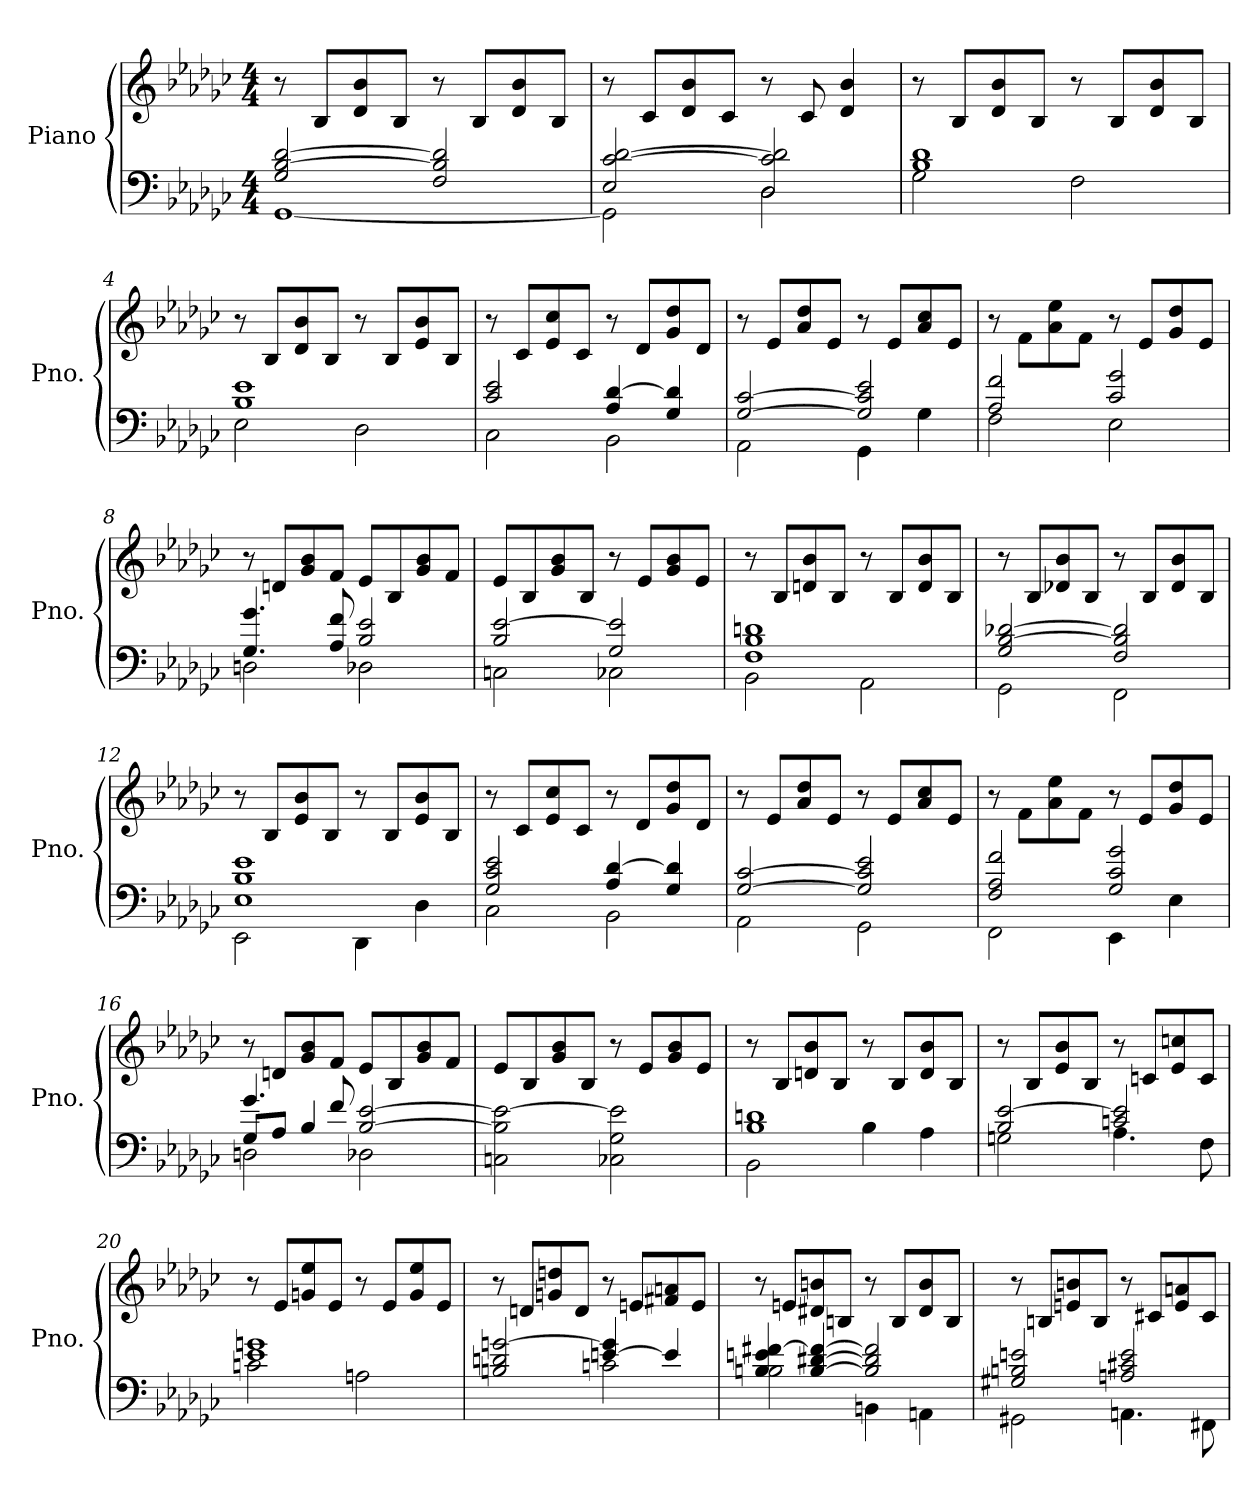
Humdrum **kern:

**kern	**kern
*part1	*part1
*staff2	*staff1
*I"Piano	*
*I'Pno.	*
*clefF4	*clefG2
*k[b-e-a-d-g-c-]	*k[b-e-a-d-g-c-]
*M4/4	*M4/4
*MM72	*MM72
=1	=1
*^	*
2G-/ [2B-/ [2d-/	[1GG-	8r
.	.	8B-/L
.	.	8d-/ 8b-/
.	.	8B-/J
2F/ 2B-/] 2d-/]	.	8r
.	.	8B-/L
.	.	8d-/ 8b-/
.	.	8B-/J
=2	=2	=2
2E-/ [2c-/ [2d-/	2GG-\]	8r
.	.	8c-/L
.	.	8d-/ 8b-/
.	.	8c-/J
2D-/ 2c-/] 2d-/]	2D-\	8r
.	.	8c-/
.	.	4d-/ 4b-/
=3	=3	=3
1B- 1d-	2G-\	8r
.	.	8B-/L
.	.	8d-/ 8b-/
.	.	8B-/J
.	2F\	8r
.	.	8B-/L
.	.	8d-/ 8b-/
.	.	8B-/J
=4	=4	=4
1B- 1e-	2E-\	8r
.	.	8B-/L
.	.	8d-/ 8b-/
.	.	8B-/J
.	2D-\	8r
.	.	8B-/L
.	.	8e-/ 8b-/
.	.	8B-/J
=5	=5	=5
2c-/ 2e-/	2C-\	8r
.	.	8c-/L
.	.	8e-/ 8cc-/
.	.	8c-/J
4A-/ [4d-/	2BB-\	8r
.	.	8d-/L
4G-/ 4d-/]	.	8g-/ 8dd-/
.	.	8d-/J
!!LO:LB:g=z
=6	=6	=6
[2G-/ [2c-/	2AA-\	8r
.	.	8e-/L
.	.	8a-/ 8dd-/
.	.	8e-/J
2G-/] 2c-/] 2e-/	4GG-\	8r
.	.	8e-/L
.	4G-\	8a-/ 8cc-/
.	.	8e-/J
=7	=7	=7
2A-/ 2f/	2F\	8r
.	.	8f\L
.	.	8a-\ 8ee-\
.	.	8f\J
2c-/ 2g-/	2E-\	8r
.	.	8e-/L
.	.	8g-/ 8dd-/
.	.	8e-/J
=8	=8	=8
4.G-/ 4.g-/	2Dn\	8r
.	.	8dn/L
.	.	8g-/ 8b-/
8A-/ 8f/	.	8f/J
2B-/ 2e-/	2D-X\	8e-/L
.	.	8B-/
.	.	8g-/ 8b-/
.	.	8f/J
=9	=9	=9
2B-/ [2e-/	2Cn\	8e-/L
.	.	8B-/
.	.	8g-/ 8b-/
.	.	8B-/J
2G-/ 2e-/]	2C-X\	8r
.	.	8e-/L
.	.	8g-/ 8b-/
.	.	8e-/J
=10	=10	=10
1F 1B- 1dn	2BB-\	8r
.	.	8B-/L
.	.	8dn/ 8b-/
.	.	8B-/J
.	2AA-\	8r
.	.	8B-/L
.	.	8d/ 8b-/
.	.	8B-/J
!!LO:LB:g=z
=11	=11	=11
2G-/ [2B-/ [2d-X/	2GG-\	8r
.	.	8B-/L
.	.	8d-X/ 8b-/
.	.	8B-/J
2F/ 2B-/] 2d-/]	2FF\	8r
.	.	8B-/L
.	.	8d-/ 8b-/
.	.	8B-/J
=12	=12	=12
1E- 1B- 1e-	2EE-\	8r
.	.	8B-/L
.	.	8e-/ 8b-/
.	.	8B-/J
.	4DD-\	8r
.	.	8B-/L
.	4D-\	8e-/ 8b-/
.	.	8B-/J
=13	=13	=13
2G-/ 2c-/ 2e-/	2C-\	8r
.	.	8c-/L
.	.	8e-/ 8cc-/
.	.	8c-/J
4A-/ [4d-/	2BB-\	8r
.	.	8d-/L
4G-/ 4d-/]	.	8g-/ 8dd-/
.	.	8d-/J
=14	=14	=14
[2G-/ [2c-/	2AA-\	8r
.	.	8e-/L
.	.	8a-/ 8dd-/
.	.	8e-/J
2G-/] 2c-/] 2e-/	2GG-\	8r
.	.	8e-/L
.	.	8a-/ 8cc-/
.	.	8e-/J
=15	=15	=15
2F/ 2A-/ 2f/	2FF\	8r
.	.	8f\L
.	.	8a-\ 8ee-\
.	.	8f\J
2G-/ 2c-/ 2g-/	4EE-\	8r
.	.	8e-/L
.	4E-\	8g-/ 8dd-/
.	.	8e-/J
!!LO:LB:g=z
=16	=16	=16
*	*^	*
4.g-/	2Dn\	8G-/L	8r
.	.	8A-/J	8dn/L
.	.	4B-/	8g-/ 8b-/
8f/	.	.	8f/J
[2B-/ [2e-/	2D-X\	2ryy	8e-/L
.	.	.	8B-/
.	.	.	8g-/ 8b-/
.	.	.	8f/J
*v	*v	*v	*
=17	=17
2Cn\ 2B-\] 2e-\_	8e-/L
.	8B-/
.	8g-/ 8b-/
.	8B-/J
2C-X\ 2G-\ 2e-\]	8r
.	8e-/L
.	8g-/ 8b-/
.	8e-/J
=18	=18
*^	*
1B- 1dn	2BB-\	8r
.	.	8B-/L
.	.	8dn/ 8b-/
.	.	8B-/J
.	4B-\	8r
.	.	8B-/L
.	4A-\	8d/ 8b-/
.	.	8B-/J
=19	=19	=19
2B-/ [2e-/	2Gn\	8r
.	.	8B-/L
.	.	8e-/ 8b-/
.	.	8B-/J
2cn/ 2e-/]	4.A-\	8r
.	.	8cn/L
.	.	8e-/ 8ccn/
.	8F\	8c/J
!!LO:LB:g=z
=20	=20	=20
1e- 1gn	2cn\	8r
.	.	8e-/L
.	.	8gn/ 8ee-/
.	.	8e-/J
.	2An\	8r
.	.	8e-/L
.	.	8g/ 8ee-/
.	.	8e-/J
=21	=21	=21
2Bn/ 2dn/ [2gn/	2ryy	8r
.	.	8dn/L
.	.	8gn/ 8ddn/
.	.	8d/J
[4en/ 4g/]	2cn\	8r
.	.	8en/L
4e/]	.	8f#X/ 8an/
.	.	8e/J
=22	=22	=22
4Bn/ 4en/ [4f#X/	2B\	8r
.	.	8en/L
[4B/ [4d#X/ 4f#/_	.	8d#X/ 8bn/
.	.	8Bn/J
2B/] 2d#/] 2f#/]	4BBn\	8r
.	.	8B/L
.	4AAn\	8d#/ 8b/
.	.	8B/J
=23	=23	=23
2G#X/ 2Bn/ 2en/	2GG#X\	8r
.	.	8Bn/L
.	.	8en/ 8bn/
.	.	8B/J
2An/ 2c#X/ 2e/	4.AAn\	8r
.	.	8c#X/L
.	.	8e/ 8an/
.	8FF#X\	8c#/J
*v	*v	*
=	=
*-	*-
